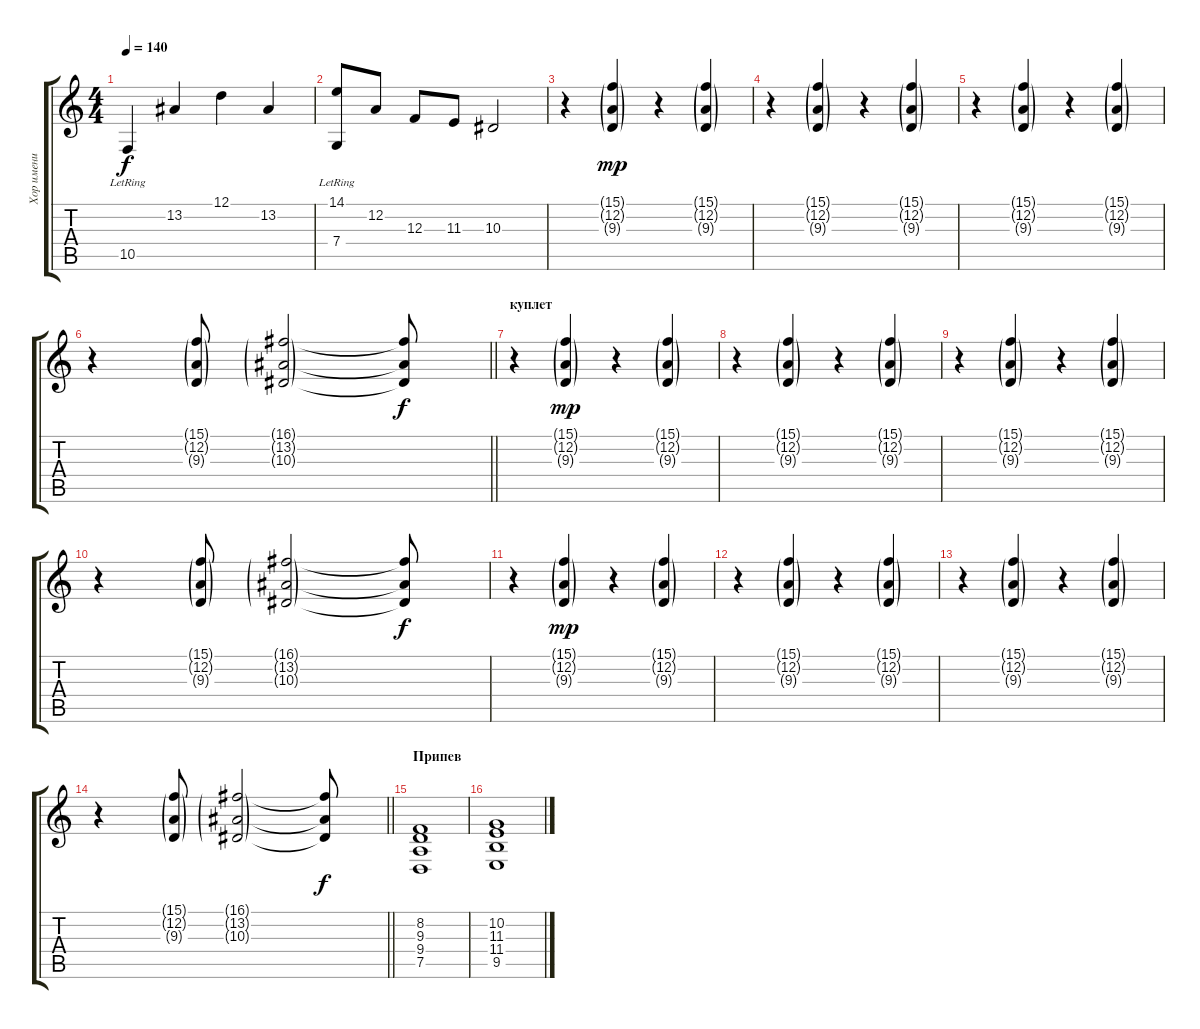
\track ("Хор имени Императора" "Хор имени ") {instrument choiraahs}
\staff {score tabs}
\tuning (D4 A3 F3 C3 G2 D2) {hide}
\ts (4 4)
\tempo 140
\clef g2
\ks c
10.5{lr}.4{dy f} 13.2.4 12.1.4 13.2.4 |
(14.1 7.4{lr}).8 12.2.8 12.3.8 11.3.8 10.3.2 |
r.4 (15.1{g} 12.2{g} 9.3{g}).4{dy mp} r.4 (15.1{g} 12.2{g} 9.3{g}).4 |
r.4 (15.1{g} 12.2{g} 9.3{g}).4 r.4 (15.1{g} 12.2{g} 9.3{g}).4 |
r.4 (15.1{g} 12.2{g} 9.3{g}).4 r.4 (15.1{g} 12.2{g} 9.3{g}).4 |
\barLineRight lightlight
r.4 (15.1{g} 12.2{g} 9.3{g}).8 (16.1{g} 13.2{g} 10.3{g}).2 (16.1{t} 13.2{t} 10.3{t}).8{dy f} |
\section ("" "куплет")
r.4 (15.1{g} 12.2{g} 9.3{g}).4{dy mp} r.4 (15.1{g} 12.2{g} 9.3{g}).4 |
r.4 (15.1{g} 12.2{g} 9.3{g}).4 r.4 (15.1{g} 12.2{g} 9.3{g}).4 |
r.4 (15.1{g} 12.2{g} 9.3{g}).4 r.4 (15.1{g} 12.2{g} 9.3{g}).4 |
r.4 (15.1{g} 12.2{g} 9.3{g}).8 (16.1{g} 13.2{g} 10.3{g}).2 (16.1{t} 13.2{t} 10.3{t}).8{dy f} |
r.4 (15.1{g} 12.2{g} 9.3{g}).4{dy mp} r.4 (15.1{g} 12.2{g} 9.3{g}).4 |
r.4 (15.1{g} 12.2{g} 9.3{g}).4 r.4 (15.1{g} 12.2{g} 9.3{g}).4 |
r.4 (15.1{g} 12.2{g} 9.3{g}).4 r.4 (15.1{g} 12.2{g} 9.3{g}).4 |
\barLineRight lightlight
r.4 (15.1{g} 12.2{g} 9.3{g}).8 (16.1{g} 13.2{g} 10.3{g}).2 (16.1{t} 13.2{t} 10.3{t}).8{dy f} |
\section ("" "Припев")
(8.2 9.3 9.4 7.5).1 |
(10.2 11.3 11.4 9.5).1
